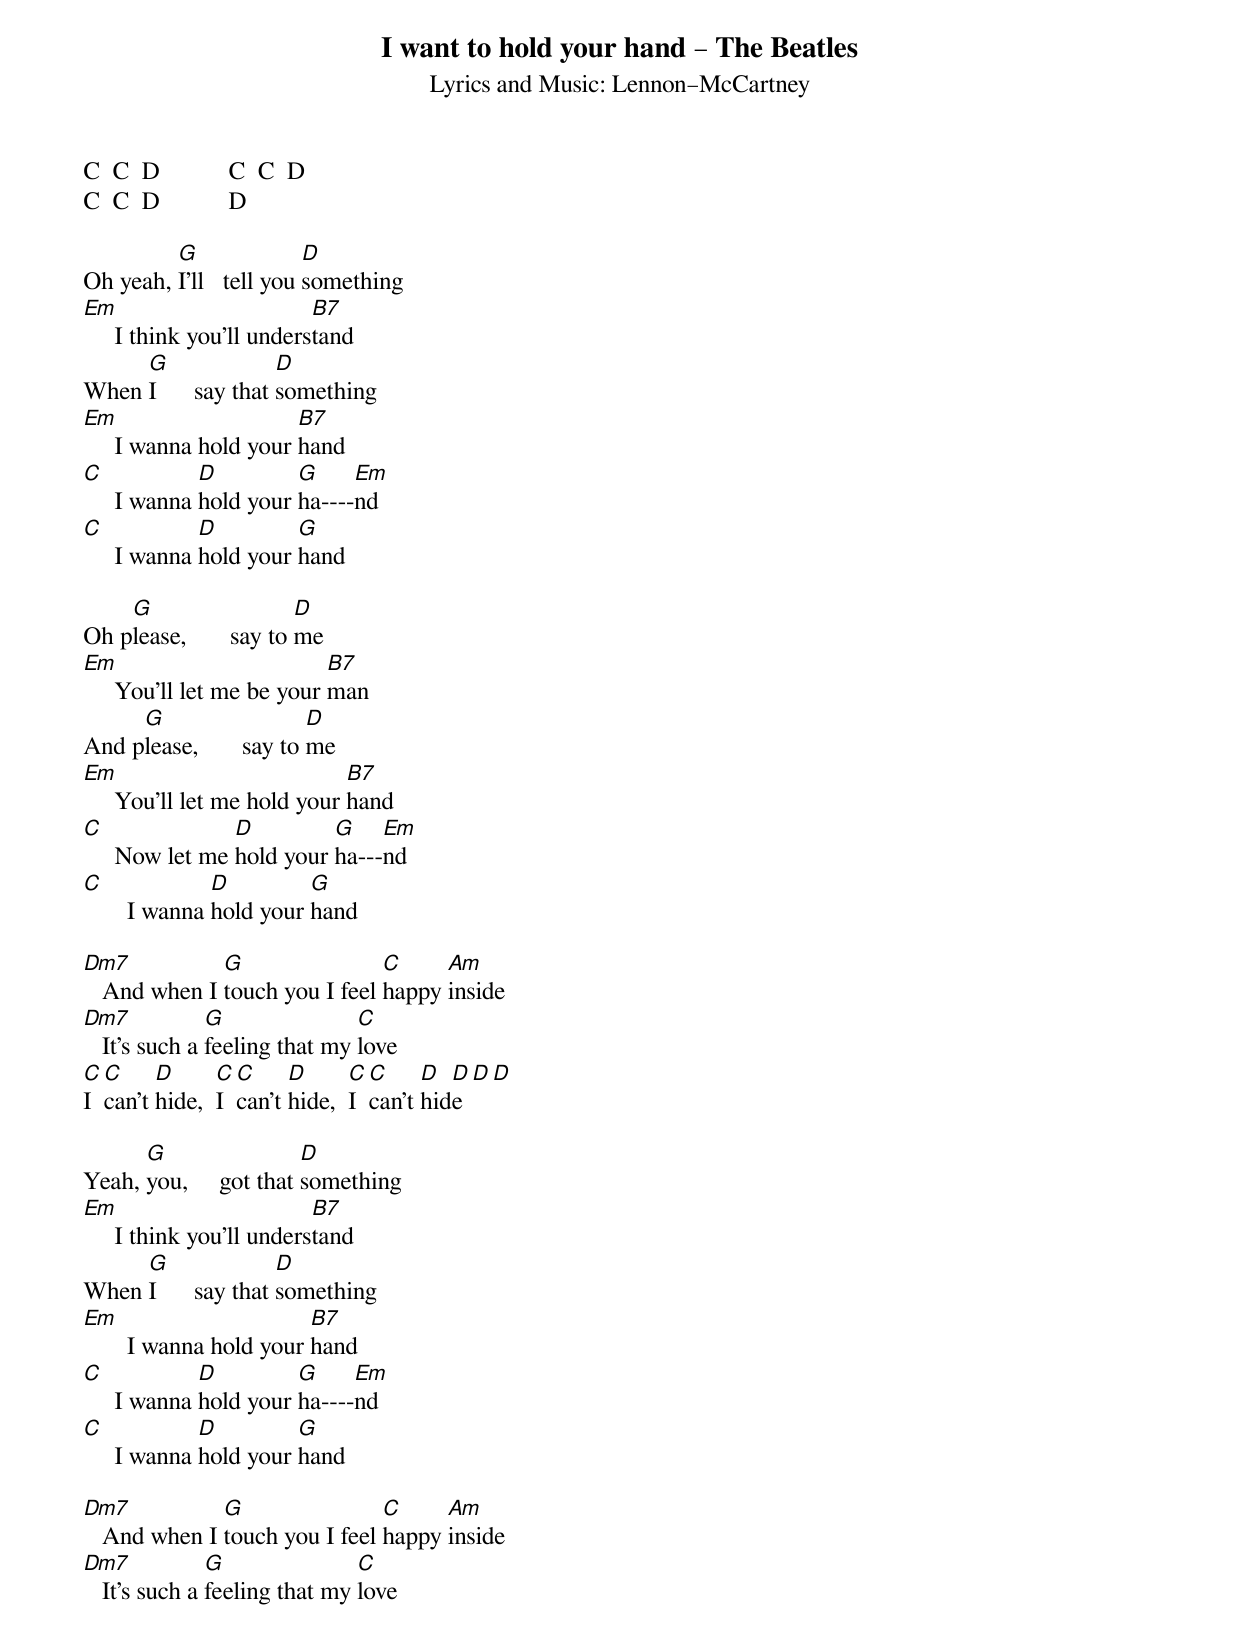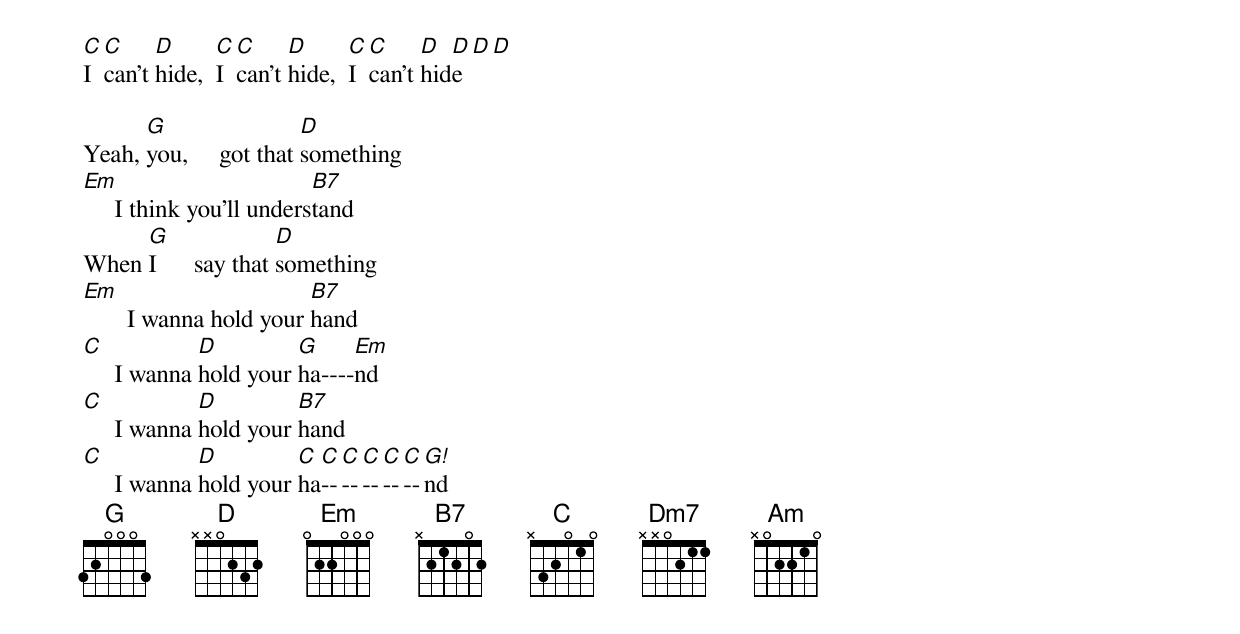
I want to hold your hand – The Beatles
Lyrics and Music: Lennon–McCartney

C  C  D           C  C  D
C  C  D           D

         G               D
Oh yeah, I'll   tell you something
Em                        B7
     I think you'll understand
     G               D
When I      say that something
Em                     B7
     I wanna hold your hand
C            D         G     Em
     I wanna hold your ha----nd
C            D         G
     I wanna hold your hand

    G                   D
Oh please,       say to me
Em                         B7
     You'll let me be your man
     G                   D
And please,       say to me
Em                           B7
     You'll let me hold your hand
C               D         G    Em
     Now let me hold your ha---nd
C              D         G
       I wanna hold your hand

Dm7           G                C     Am
   And when I touch you I feel happy inside
Dm7            G               C
   It's such a feeling that my love
C C     D      C C     D      C C     D  D  D  D
I can't hide,  I can't hide,  I can't hide

      G                 D
Yeah, you,     got that something
Em                        B7
     I think you'll understand
     G               D
When I      say that something
Em                       B7
       I wanna hold your hand
C            D         G     Em
     I wanna hold your ha----nd
C            D         G
     I wanna hold your hand

Dm7           G                C     Am
   And when I touch you I feel happy inside
Dm7            G               C
   It's such a feeling that my love
C C     D      C C     D      C C     D  D  D  D
I can't hide,  I can't hide,  I can't hide

      G                 D
Yeah, you,     got that something
Em                        B7
     I think you'll understand
     G               D
When I      say that something
Em                       B7
       I wanna hold your hand
C            D         G     Em
     I wanna hold your ha----nd
C            D         B7
     I wanna hold your hand
C            D         C C C C C C G!
     I wanna hold your ha----------nd
